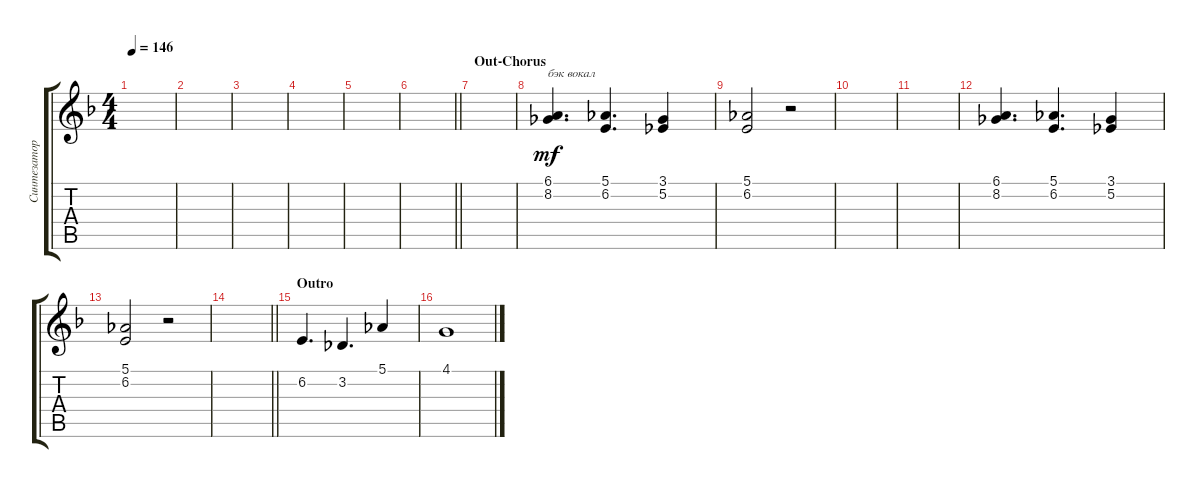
\track ("Синтезатор" "Синтезатор") {instrument drawbarorgan}
\staff {score tabs}
\tuning (Eb4 Bb3 Gb3 Db3 Ab2 Eb2) {hide}
\ts (4 4)
\tempo 146
\clef g2
\ks dminor
|
|
|
|
|
\barLineRight lightlight
|
\section ("" "Out-Chorus")
|
(6.1 8.2).4{d txt "бэк вокал" dy mf} (5.1 6.2).4{d} (3.1 5.2).4 |
(5.1 6.2).2 r.2 |
|
|
(6.1 8.2).4{d} (5.1 6.2).4{d} (3.1 5.2).4 |
(5.1 6.2).2 r.2 |
\barLineRight lightlight
|
\section ("" "Outro")
6.2.4{d} 3.2.4{d} 5.1.4 |
4.1.1
